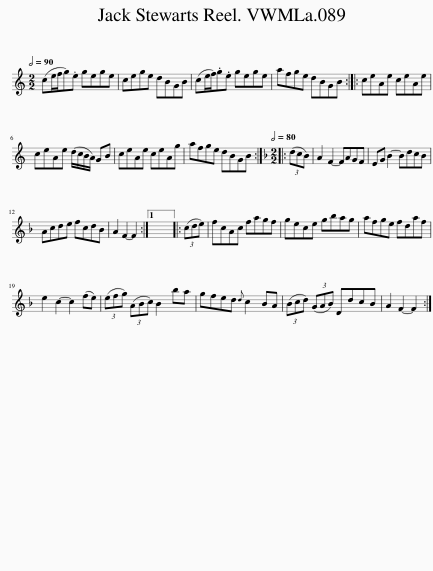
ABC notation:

X:1
L:1/8
Q:1/2=90
M:2/2
I:linebreak $
K:C
V:1 treble
V:1
 (ce/f/g).e gege | cege dBGB | (ce/f/).g.e gege | afge dBGB :: ceAe ceAe |$ %5
 ceAe (d/c/B/A/) GB | ceAe ceAg | afge dBGB ::[K:F][M:2/2][Q:1/2=80] (3(dcB) | A2 F2- FAGF | %10
 EG B2- BdcB |$ Acde fcdB | A2 F2- F2 :|1 x8 |: (3(cde) | %15
 fcAc fagf | gece gbag | afge fdaf |$ e2 c2- c2 (fe) | (3(efg) (3(ABc) B2 ba | %20
 gfed{d} c2 BA | (3(Bcd) (3(GAB) DdcB | A2 F2- F2 :| %23
